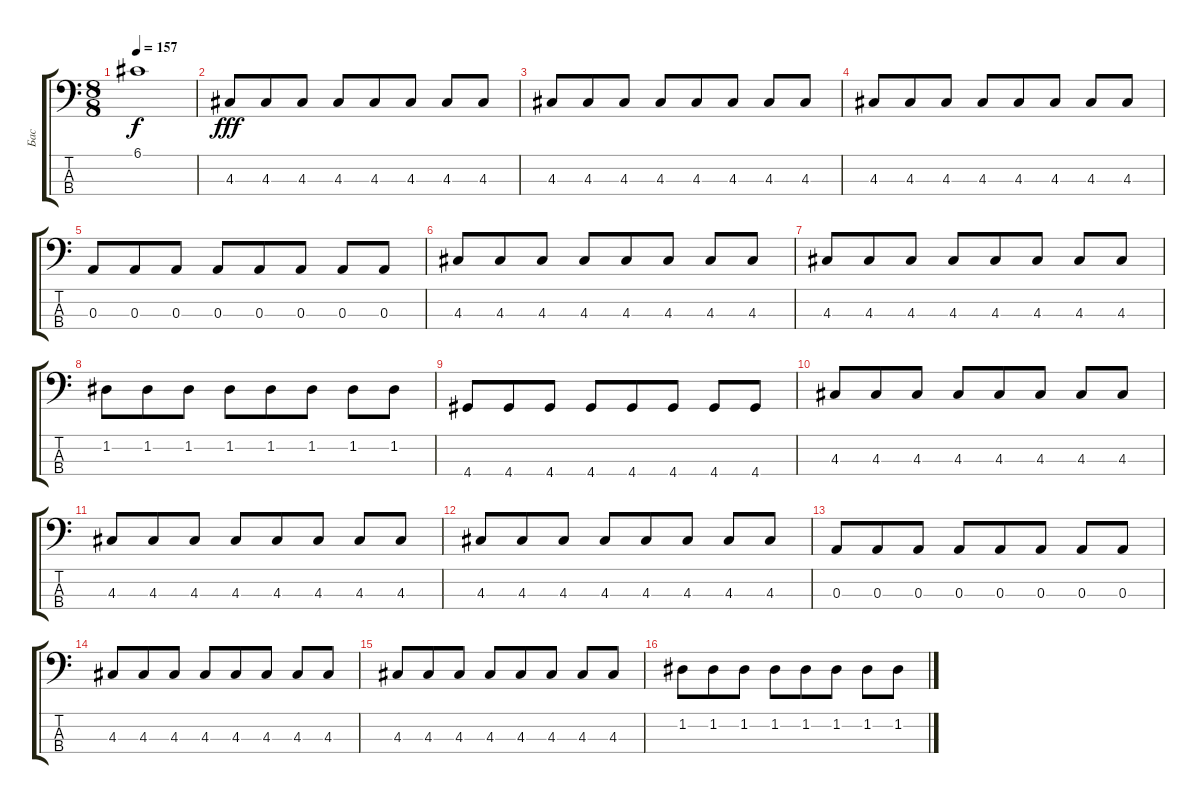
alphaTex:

\track ("Бас" "Бас") {instrument fretlessbass}
\staff {score tabs}
\tuning (G2 D2 A1 E1) {hide}
\ts (8 8)
\tempo 157
\clef f4
\ks c
6.1{t}.1{dy f} |
4.3.8{dy fff} 4.3.8 4.3.8 4.3.8 4.3.8 4.3.8 4.3.8 4.3.8 |
4.3.8 4.3.8 4.3.8 4.3.8 4.3.8 4.3.8 4.3.8 4.3.8 |
4.3.8 4.3.8 4.3.8 4.3.8 4.3.8 4.3.8 4.3.8 4.3.8 |
0.3.8 0.3.8 0.3.8 0.3.8 0.3.8 0.3.8 0.3.8 0.3.8 |
4.3.8 4.3.8 4.3.8 4.3.8 4.3.8 4.3.8 4.3.8 4.3.8 |
4.3.8 4.3.8 4.3.8 4.3.8 4.3.8 4.3.8 4.3.8 4.3.8 |
1.2.8 1.2.8 1.2.8 1.2.8 1.2.8 1.2.8 1.2.8 1.2.8 |
4.4.8 4.4.8 4.4.8 4.4.8 4.4.8 4.4.8 4.4.8 4.4.8 |
4.3.8 4.3.8 4.3.8 4.3.8 4.3.8 4.3.8 4.3.8 4.3.8 |
4.3.8 4.3.8 4.3.8 4.3.8 4.3.8 4.3.8 4.3.8 4.3.8 |
4.3.8 4.3.8 4.3.8 4.3.8 4.3.8 4.3.8 4.3.8 4.3.8 |
0.3.8 0.3.8 0.3.8 0.3.8 0.3.8 0.3.8 0.3.8 0.3.8 |
4.3.8 4.3.8 4.3.8 4.3.8 4.3.8 4.3.8 4.3.8 4.3.8 |
4.3.8 4.3.8 4.3.8 4.3.8 4.3.8 4.3.8 4.3.8 4.3.8 |
1.2.8 1.2.8 1.2.8 1.2.8 1.2.8 1.2.8 1.2.8 1.2.8
